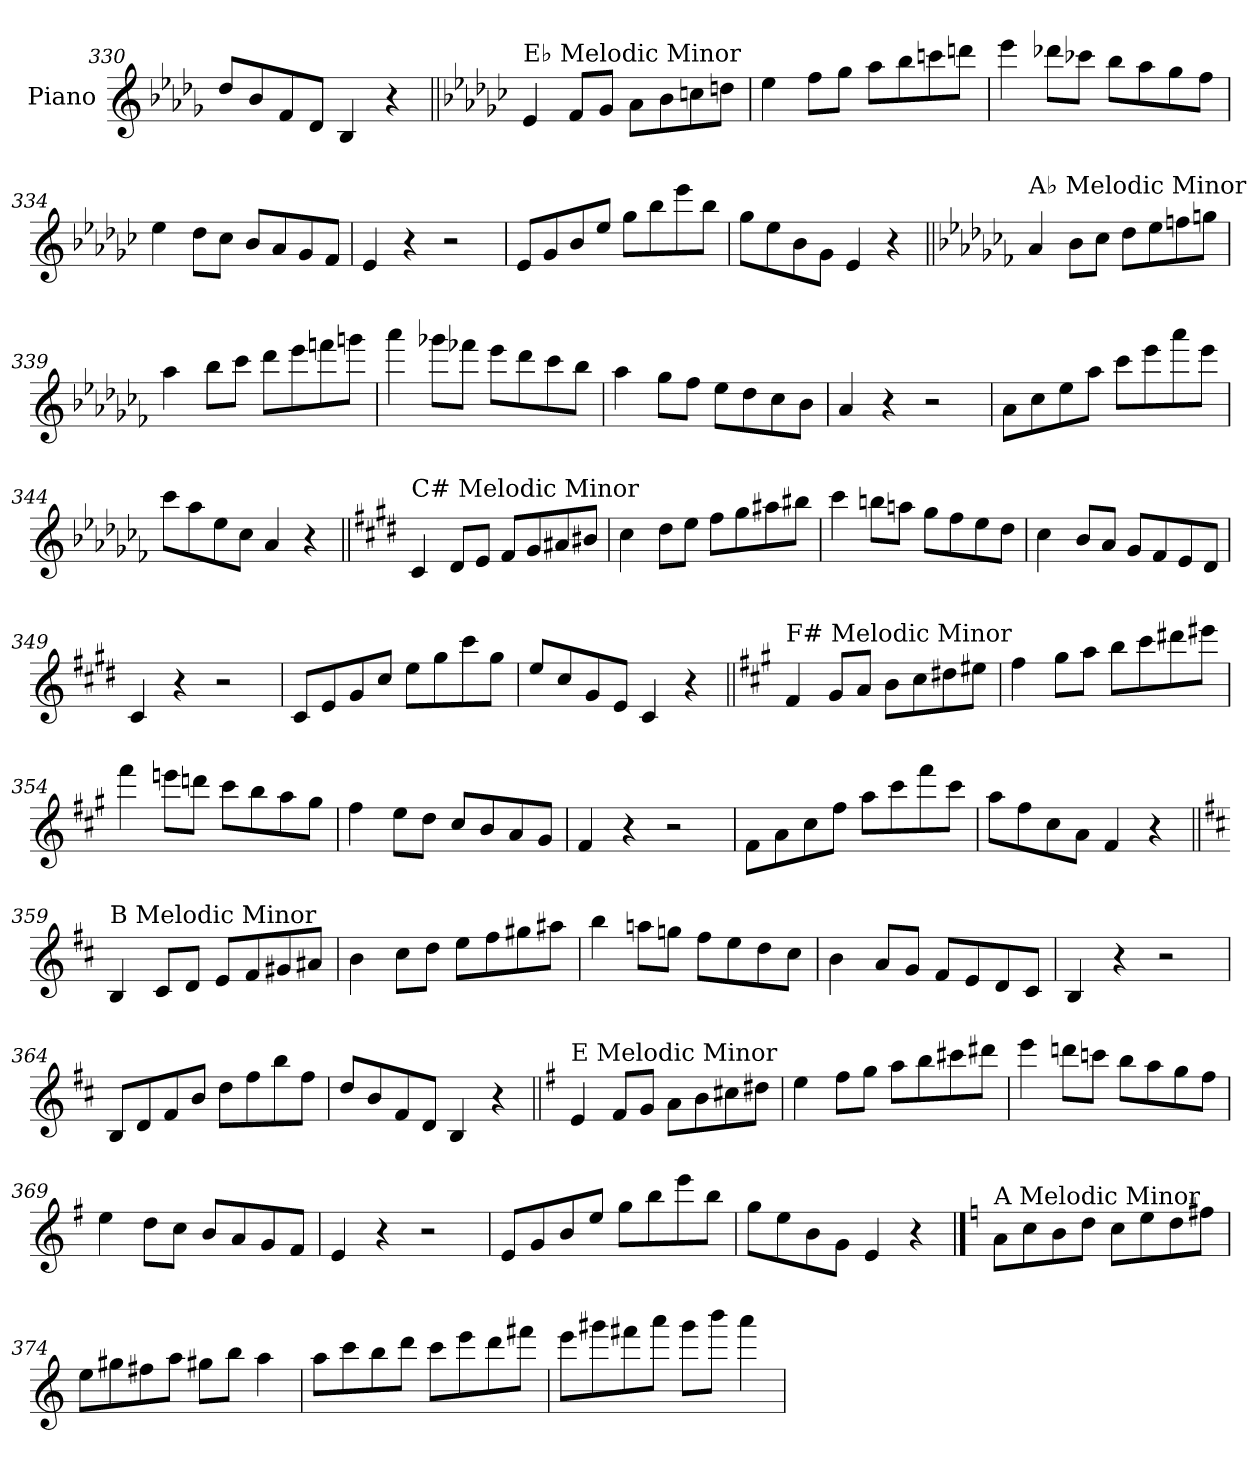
**kern
*part1
*staff1
*I"Piano
*I'Pno.
*clefG2
*k[b-e-a-d-g-]
=330
8dd-/L
8b-/
8f/
8d-/J
4B-/
4r
!!LO:LB:g=z
=331||
*k[b-e-a-d-g-c-]
!LO:TX:a:t=E♭ Melodic Minor
4e-/
8f/L
8g-/J
8a-\L
8b-\
8ccn\
8ddn\J
=332
4ee-\
8ff\L
8gg-\J
8aa-\L
8bb-\
8cccn\
8dddn\J
=333
4eee-\
8ddd-X\L
8ccc-X\J
8bb-\L
8aa-\
8gg-\
8ff\J
=334
4ee-\
8dd-\L
8cc-\J
8b-/L
8a-/
8g-/
8f/J
=335
4e-/
4r
2r
=336
8e-/L
8g-/
8b-/
8ee-/J
8gg-\L
8bb-\
8eee-\
8bb-\J
=337
8gg-\L
8ee-\
8b-\
8g-\J
4e-/
4r
!!LO:LB:g=z
=338||
*k[b-e-a-d-g-c-f-]
!LO:TX:a:t=A♭ Melodic Minor
4a-/
8b-\L
8cc-\J
8dd-\L
8ee-\
8ffn\
8ggn\J
=339
4aa-\
8bb-\L
8ccc-\J
8ddd-\L
8eee-\
8fffn\
8gggn\J
=340
4aaa-\
8ggg-X\L
8fff-X\J
8eee-\L
8ddd-\
8ccc-\
8bb-\J
=341
4aa-\
8gg-\L
8ff-\J
8ee-\L
8dd-\
8cc-\
8b-\J
=342
4a-/
4r
2r
=343
8a-\L
8cc-\
8ee-\
8aa-\J
8ccc-\L
8eee-\
8aaa-\
8eee-\J
=344
8ccc-\L
8aa-\
8ee-\
8cc-\J
4a-/
4r
!!LO:LB:g=z
=345||
*k[f#c#g#d#]
!LO:TX:a:t=C# Melodic Minor
4c#/
8d#/L
8e/J
8f#/L
8g#/
8a#X/
8b#X/J
=346
4cc#\
8dd#\L
8ee\J
8ff#\L
8gg#\
8aa#X\
8bb#X\J
=347
4ccc#\
8bbn\L
8aan\J
8gg#\L
8ff#\
8ee\
8dd#\J
=348
4cc#\
8b/L
8a/J
8g#/L
8f#/
8e/
8d#/J
=349
4c#/
4r
2r
=350
8c#/L
8e/
8g#/
8cc#/J
8ee\L
8gg#\
8ccc#\
8gg#\J
=351
8ee/L
8cc#/
8g#/
8e/J
4c#/
4r
!!LO:LB:g=z
=352||
*k[f#c#g#]
!LO:TX:a:t=F# Melodic Minor
4f#/
8g#/L
8a/J
8b\L
8cc#\
8dd#X\
8ee#X\J
=353
4ff#\
8gg#\L
8aa\J
8bb\L
8ccc#\
8ddd#X\
8eee#X\J
=354
4fff#\
8eeen\L
8dddn\J
8ccc#\L
8bb\
8aa\
8gg#\J
=355
4ff#\
8ee\L
8dd\J
8cc#/L
8b/
8a/
8g#/J
=356
4f#/
4r
2r
=357
8f#\L
8a\
8cc#\
8ff#\J
8aa\L
8ccc#\
8fff#\
8ccc#\J
=358
8aa\L
8ff#\
8cc#\
8a\J
4f#/
4r
!!LO:LB:g=z
=359||
*k[f#c#]
!LO:TX:a:t=B Melodic Minor
4B/
8c#/L
8d/J
8e/L
8f#/
8g#X/
8a#X/J
=360
4b\
8cc#\L
8dd\J
8ee\L
8ff#\
8gg#X\
8aa#X\J
=361
4bb\
8aan\L
8ggn\J
8ff#\L
8ee\
8dd\
8cc#\J
=362
4b\
8a/L
8g/J
8f#/L
8e/
8d/
8c#/J
=363
4B/
4r
2r
=364
8B/L
8d/
8f#/
8b/J
8dd\L
8ff#\
8bb\
8ff#\J
=365
8dd/L
8b/
8f#/
8d/J
4B/
4r
!!LO:LB:g=z
=366||
*k[f#]
!LO:TX:a:t=E Melodic Minor
4e/
8f#/L
8g/J
8a\L
8b\
8cc#X\
8dd#X\J
=367
4ee\
8ff#\L
8gg\J
8aa\L
8bb\
8ccc#X\
8ddd#X\J
=368
4eee\
8dddn\L
8cccn\J
8bb\L
8aa\
8gg\
8ff#\J
=369
4ee\
8dd\L
8cc\J
8b/L
8a/
8g/
8f#/J
=370
4e/
4r
2r
=371
8e/L
8g/
8b/
8ee/J
8gg\L
8bb\
8eee\
8bb\J
=372
8gg\L
8ee\
8b\
8g\J
4e/
4r
!!LO:PB:g=z
==373
*k[]
!LO:TX:a:t=A Melodic Minor
8a\L
8cc\
8b\
8dd\J
8cc\L
8ee\
8dd\
8ff#X\J
=374
8ee\L
8gg#X\
8ff#X\
8aa\J
8gg#X\L
8bb\J
4aa\
=375
8aa\L
8ccc\
8bb\
8ddd\J
8ccc\L
8eee\
8ddd\
8fff#X\J
=376
8eee\L
8ggg#X\
8fff#X\
8aaa\J
8ggg#\L
8bbb\J
4aaa\
=
*-
